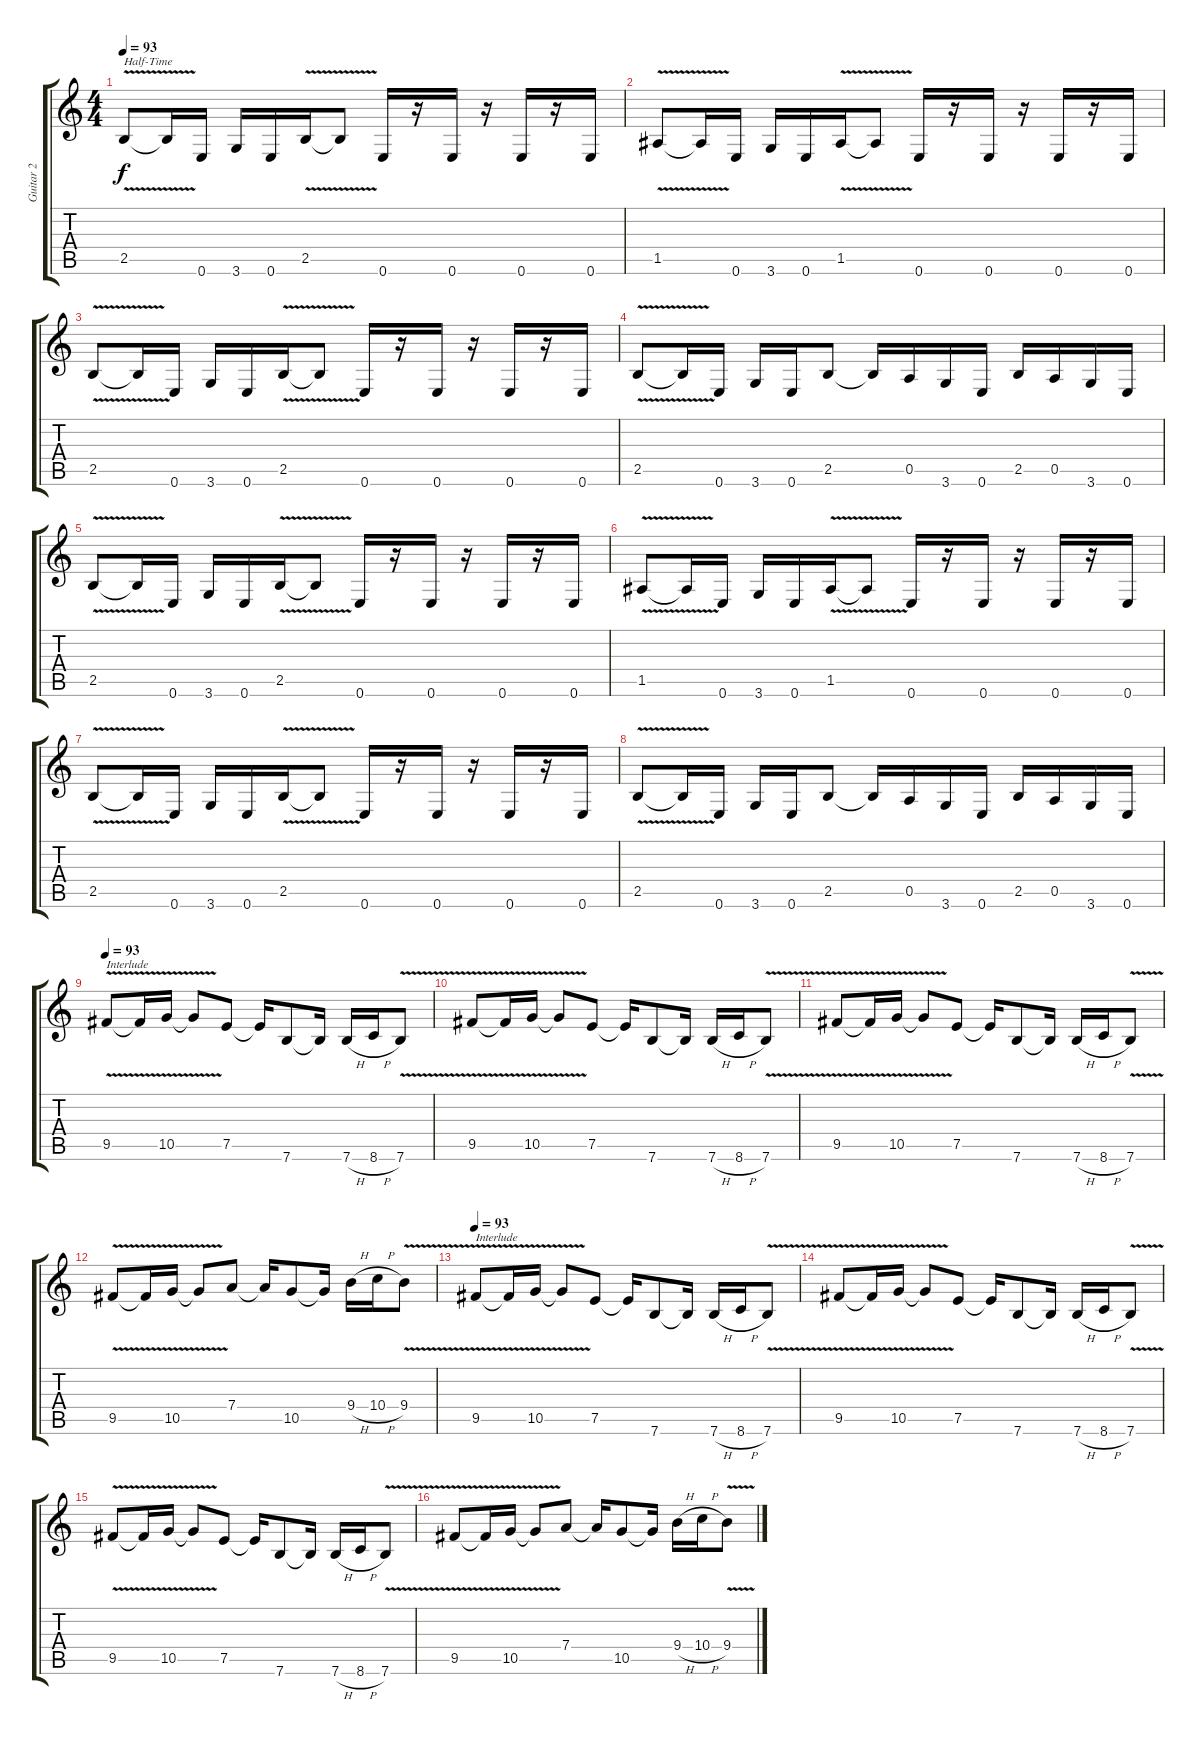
\track ("Guitar 2" "Guitar 2") {instrument distortionguitar}
\staff {score tabs}
\tuning (E4 B3 G3 D3 A2 E2) {hide}
\ts (4 4)
\tempo 93
\clef g2
\ks c
2.5{v}.8{txt "Half-Time" dy f} 2.5{t}.16 0.6.16 3.6.16 0.6.16 2.5{v}.16 2.5{t}.8 0.6.16 r.16 0.6.16 r.16 0.6.16 r.16 0.6.16 |
1.5{v}.8 1.5{t}.16 0.6.16 3.6.16 0.6.16 1.5{v}.16 1.5{t}.8 0.6.16 r.16 0.6.16 r.16 0.6.16 r.16 0.6.16 |
2.5{v}.8 2.5{t}.16 0.6.16 3.6.16 0.6.16 2.5{v}.16 2.5{t}.8 0.6.16 r.16 0.6.16 r.16 0.6.16 r.16 0.6.16 |
2.5{v}.8 2.5{t}.16 0.6.16 3.6.16 0.6.16 2.5.8 2.5{t}.16 0.5.16 3.6.16 0.6.16 2.5.16 0.5.16 3.6.16 0.6.16 |
2.5{v}.8 2.5{t}.16 0.6.16 3.6.16 0.6.16 2.5{v}.16 2.5{t}.8 0.6.16 r.16 0.6.16 r.16 0.6.16 r.16 0.6.16 |
1.5{v}.8 1.5{t}.16 0.6.16 3.6.16 0.6.16 1.5{v}.16 1.5{t}.8 0.6.16 r.16 0.6.16 r.16 0.6.16 r.16 0.6.16 |
2.5{v}.8 2.5{t}.16 0.6.16 3.6.16 0.6.16 2.5{v}.16 2.5{t}.8 0.6.16 r.16 0.6.16 r.16 0.6.16 r.16 0.6.16 |
2.5{v}.8 2.5{t}.16 0.6.16 3.6.16 0.6.16 2.5.8 2.5{t}.16 0.5.16 3.6.16 0.6.16 2.5.16 0.5.16 3.6.16 0.6.16 |
\tempo 93
9.5{v}.8{txt "Interlude"} 9.5{t}.16 10.5{v}.16 10.5{t}.8 7.5.8 7.5{t}.16 7.6.8 7.6{t}.16 7.6{h}.16 8.6{h}.16 7.6{v}.8 |
9.5{v}.8 9.5{t}.16 10.5{v}.16 10.5{t}.8 7.5.8 7.5{t}.16 7.6.8 7.6{t}.16 7.6{h}.16 8.6{h}.16 7.6{v}.8 |
9.5{v}.8 9.5{t}.16 10.5{v}.16 10.5{t}.8 7.5.8 7.5{t}.16 7.6.8 7.6{t}.16 7.6{h}.16 8.6{h}.16 7.6{v}.8 |
9.5{v}.8 9.5{t}.16 10.5{v}.16 10.5{t}.8 7.4.8 7.4{t}.16 10.5.8 10.5{t}.16 9.4{h}.16 10.4{h}.16 9.4{v}.8 |
\tempo 93
9.5{v}.8{txt "Interlude"} 9.5{t}.16 10.5{v}.16 10.5{t}.8 7.5.8 7.5{t}.16 7.6.8 7.6{t}.16 7.6{h}.16 8.6{h}.16 7.6{v}.8 |
9.5{v}.8 9.5{t}.16 10.5{v}.16 10.5{t}.8 7.5.8 7.5{t}.16 7.6.8 7.6{t}.16 7.6{h}.16 8.6{h}.16 7.6{v}.8 |
9.5{v}.8 9.5{t}.16 10.5{v}.16 10.5{t}.8 7.5.8 7.5{t}.16 7.6.8 7.6{t}.16 7.6{h}.16 8.6{h}.16 7.6{v}.8 |
9.5{v}.8 9.5{t}.16 10.5{v}.16 10.5{t}.8 7.4.8 7.4{t}.16 10.5.8 10.5{t}.16 9.4{h}.16 10.4{h}.16 9.4{v}.8
